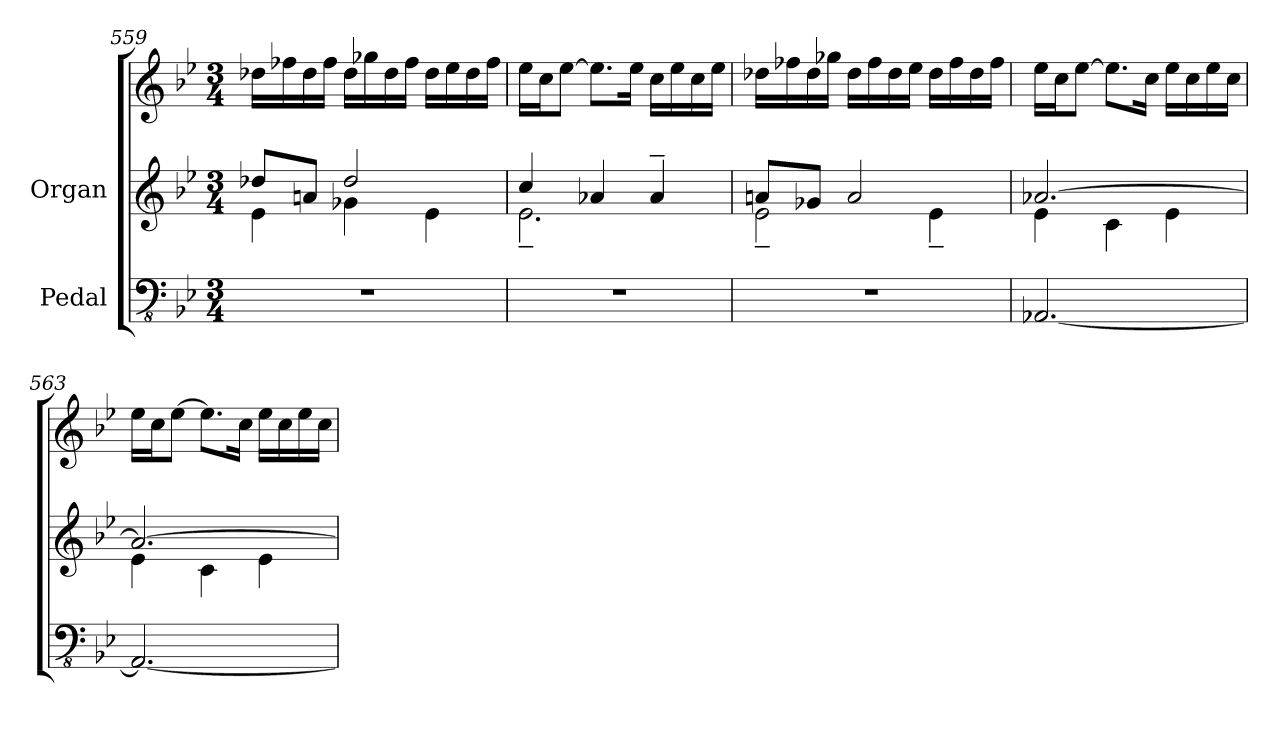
**kern	**kern	**kern
*part2	*part1	*part1
*staff3	*staff2	*staff1
*I"Pedal	*I"Organ	*
*clefFv4	*clefG2	*clefG2
*k[b-e-]	*k[b-e-]	*k[b-e-]
*M3/4	*M3/4	*M3/4
=559	=559	=559
*	*^	*
2.r	8dd-X/L	4e-\	16dd-X\LL
.	.	.	16ff-X\
.	8an/J	.	16dd-\
.	.	.	16ff-\JJ
.	2dd-/	4g-X\	16dd-\LL
.	.	.	16gg-X\
.	.	.	16dd-\
.	.	.	16ff-\JJ
.	.	4e-\	16dd-\LL
.	.	.	16ee-\
.	.	.	16dd-\
.	.	.	16ff-\JJ
=560	=560	=560	=560
2.r	4cc/	2.e-~\	16ee-\LL
.	.	.	16cc\J
.	.	.	[8ee-\J
.	4a-X/	.	8.ee-\L]
.	.	.	16ee-\Jk
.	4a-~/	.	16cc\LL
.	.	.	16ee-\
.	.	.	16cc\
.	.	.	16ee-\JJ
=561	=561	=561	=561
2.r	8an/L	2e-~\	16dd-X\LL
.	.	.	16ff-X\
.	8g-X/J	.	16dd-\
.	.	.	16gg-X\JJ
.	2a/	.	16dd-\LL
.	.	.	16ff-\
.	.	.	16dd-\
.	.	.	16ee-\JJ
.	.	4e-~\	16dd-\LL
.	.	.	16ff-\
.	.	.	16dd-\
.	.	.	16ff-\JJ
=562	=562	=562	=562
[2.AAA-X/	[2.a-X/	4e-\	16ee-\LL
.	.	.	16cc\J
.	.	.	[8ee-\J
.	.	4c\	8.ee-\L]
.	.	.	16cc\Jk
.	.	4e-\	16ee-\LL
.	.	.	16cc\
.	.	.	16ee-\
.	.	.	16cc\JJ
!!LO:LB:g=z
=563	=563	=563	=563
2.AAA-/_	2.a-/_	4e-\	16ee-\LL
.	.	.	16cc\J
.	.	.	[8ee-\J
.	.	4c\	8.ee-\L]
.	.	.	16cc\Jk
.	.	4e-\	16ee-\LL
.	.	.	16cc\
.	.	.	16ee-\
.	.	.	16cc\JJ
*	*v	*v	*
=	=	=
*-	*-	*-
